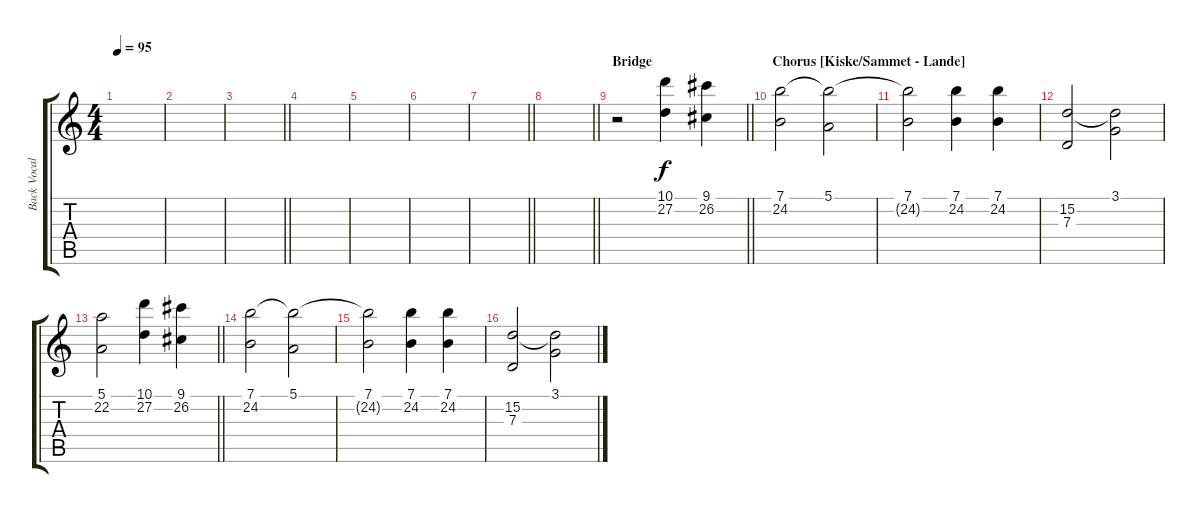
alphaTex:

\track ("Back Vocals (Michael Kiske / Amanda Somm" "Back Vocal") {instrument choiraahs}
\staff {score tabs}
\tuning (E4 B3 G3 D3 A2 E2) {hide}
\ts (4 4)
\tempo 95
\clef g2
\ks c
|
|
\barLineRight lightlight
|
|
|
|
\barLineRight lightlight
|
\barLineRight lightlight
|
\section ("" "Bridge")
\barLineRight lightlight
r.2{volume 13 instrument choiraahs} (10.1 27.2).4 (9.1 26.2).4 |
\section ("" "Chorus [Kiske/Sammet - Lande]")
(7.1 24.2).2 (5.1 24.2{t}).2 |
(7.1 24.2{t}).2 (7.1 24.2).4 (7.1 24.2).4 |
(15.2 7.3).2 (3.1 15.2{t}).2 |
\barLineRight lightlight
(5.1 22.2).2 (10.1 27.2).4 (9.1 26.2).4 |
(7.1 24.2).2 (5.1 24.2{t}).2 |
(7.1 24.2{t}).2 (7.1 24.2).4 (7.1 24.2).4 |
(15.2 7.3).2 (3.1 15.2{t}).2
